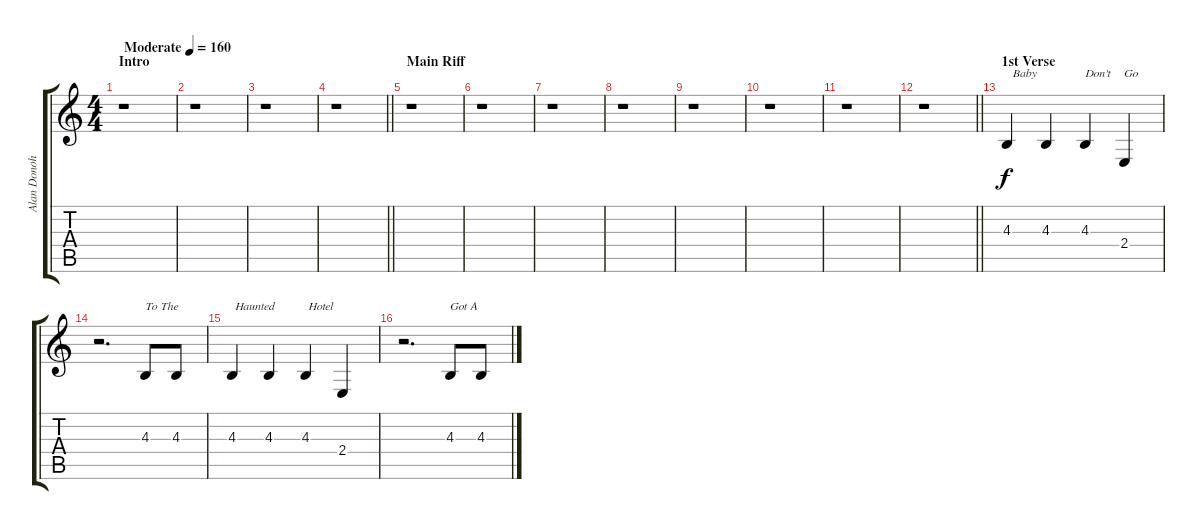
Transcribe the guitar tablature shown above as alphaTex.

\track ("Alan Donohoe - Vocals" "Alan Donoh") {instrument bassoon}
\staff {score tabs}
\tuning (E4 B3 G3 D3 A2 E2) {hide}
\ts (4 4)
\section ("" "Intro")
\tempo (160 "Moderate")
\clef g2
\ks c
r.1{dy f instrument bassoon} |
r.1 |
r.1 |
\barLineRight lightlight
r.1 |
\section ("" "Main Riff")
r.1 |
r.1 |
r.1 |
r.1 |
r.1 |
r.1 |
r.1 |
\barLineRight lightlight
r.1 |
\section ("" "1st Verse")
4.3.4{txt "  Baby"} 4.3.4 4.3.4{txt "Don't"} 2.4.4{txt "Go"} |
r.2{d} 4.3.8{txt "To The"} 4.3.8 |
4.3.4{txt " Haunted"} 4.3.4 4.3.4{txt " Hotel"} 2.4.4 |
r.2{d} 4.3.8{txt "Got A"} 4.3.8
